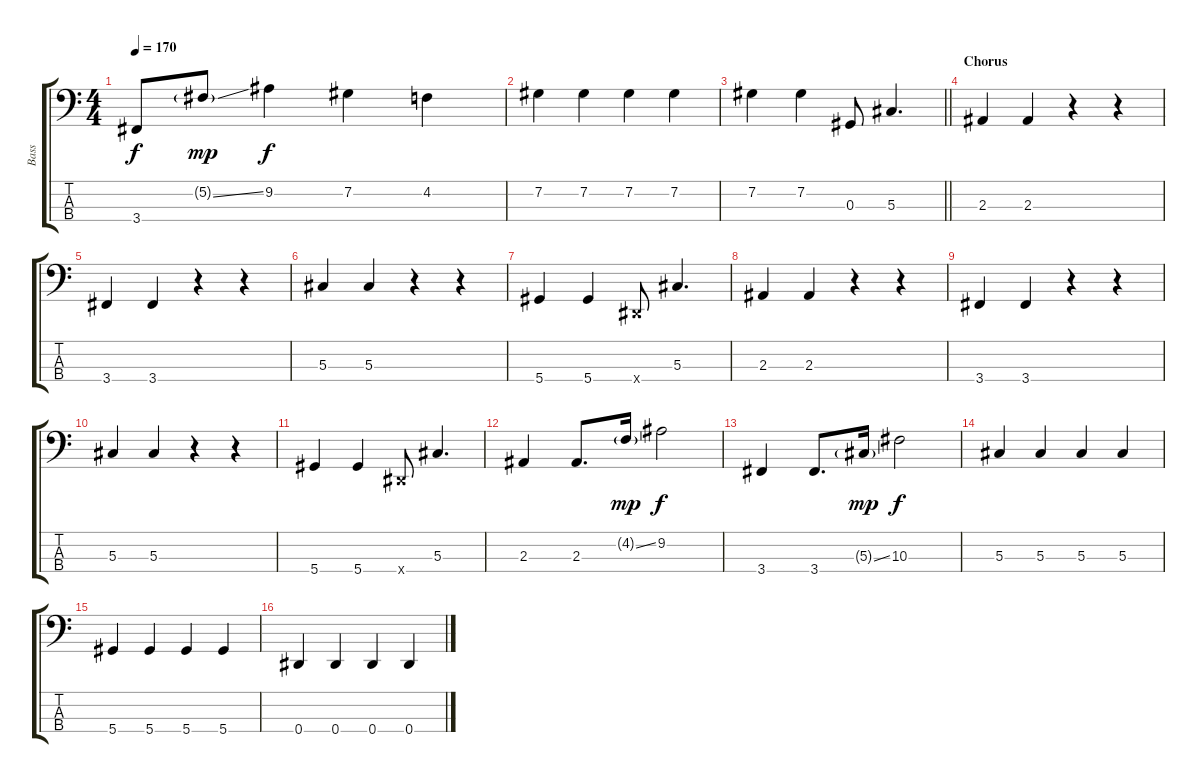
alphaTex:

\track ("Bass" "Bass") {instrument electricbassfinger}
\staff {score tabs}
\tuning (Gb2 Db2 Ab1 Eb1) {hide}
\ts (4 4)
\tempo 170
\clef f4
\ks c
3.4.8{dy f} 5.2{ss g}.8{dy mp} 9.2.4{dy f} 7.2.4 4.2.4 |
7.2.4 7.2.4 7.2.4 7.2.4 |
\barLineRight lightlight
7.2.4 7.2.4 0.3.8 5.3.4{d} |
\section ("" "Chorus")
2.3.4 2.3.4 r.4 r.4 |
3.4.4 3.4.4 r.4 r.4 |
5.3.4 5.3.4 r.4 r.4 |
5.4.4 5.4.4 0.4{x}.8 5.3.4{d} |
2.3.4 2.3.4 r.4 r.4 |
3.4.4 3.4.4 r.4 r.4 |
5.3.4 5.3.4 r.4 r.4 |
5.4.4 5.4.4 0.4{x}.8 5.3.4{d} |
2.3.4 2.3.8{d} 4.2{ss g}.16{dy mp} 9.2.2{dy f} |
3.4.4 3.4.8{d} 5.3{ss g}.16{dy mp} 10.3.2{dy f} |
5.3.4 5.3.4 5.3.4 5.3.4 |
5.4.4 5.4.4 5.4.4 5.4.4 |
0.4.4 0.4.4 0.4.4 0.4.4
